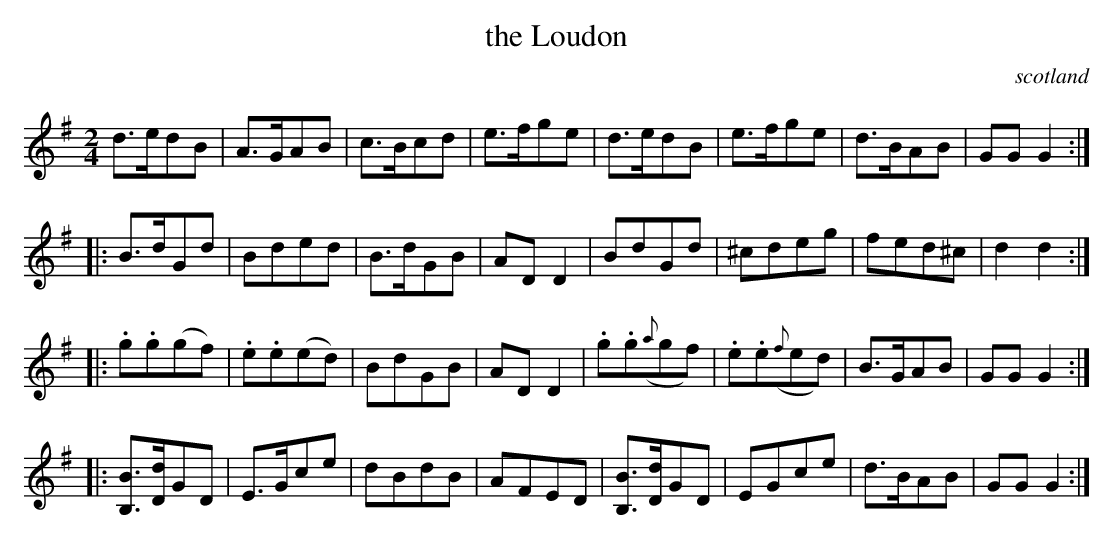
X:1
T:the Loudon
O:scotland
M:2/4
L:1/8
K:G
d>edB| A>GAB| c>Bcd| e>fge| d>edB| e>fge| d>BAB| GGG2::
B>dGd| Bded| B>dGB| ADD2| BdGd| ^cdeg| fed^c| d2d2::
.g.g(gf)| .e.e(ed)| BdGB| ADD2|\
.g.g({a}gf)| .e.e({f}ed)| B>GAB| GGG2::
[B3/2B,3/2][d/D/]GD| E>Gce| dBdB| AFED|\
[B3/2B,3/2][d/D/]GD| EGce | d>BAB| GGG2:|
